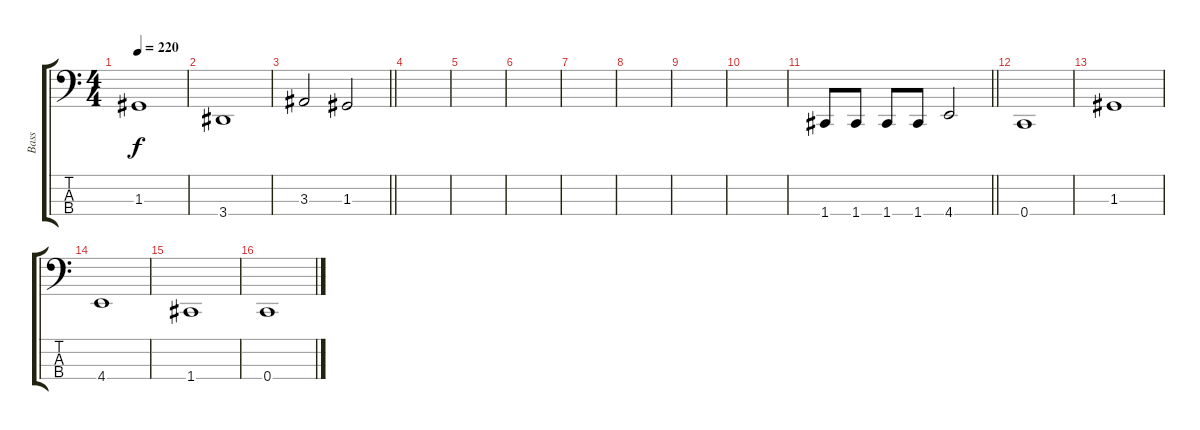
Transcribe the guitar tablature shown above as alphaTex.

\track ("Bass" "Bass") {instrument electricbassfinger}
\staff {score tabs}
\tuning (F2 C2 G1 C1) {hide}
\ts (4 4)
\tempo 220
\clef f4
\ks c
1.3.1{dy f} |
3.4.1 |
\barLineRight lightlight
3.3.2 1.3.2 |
|
|
|
|
|
|
|
\barLineRight lightlight
1.4.8 1.4.8 1.4.8 1.4.8 4.4.2 |
0.4.1 |
1.3.1 |
4.4.1 |
1.4.1 |
0.4.1
